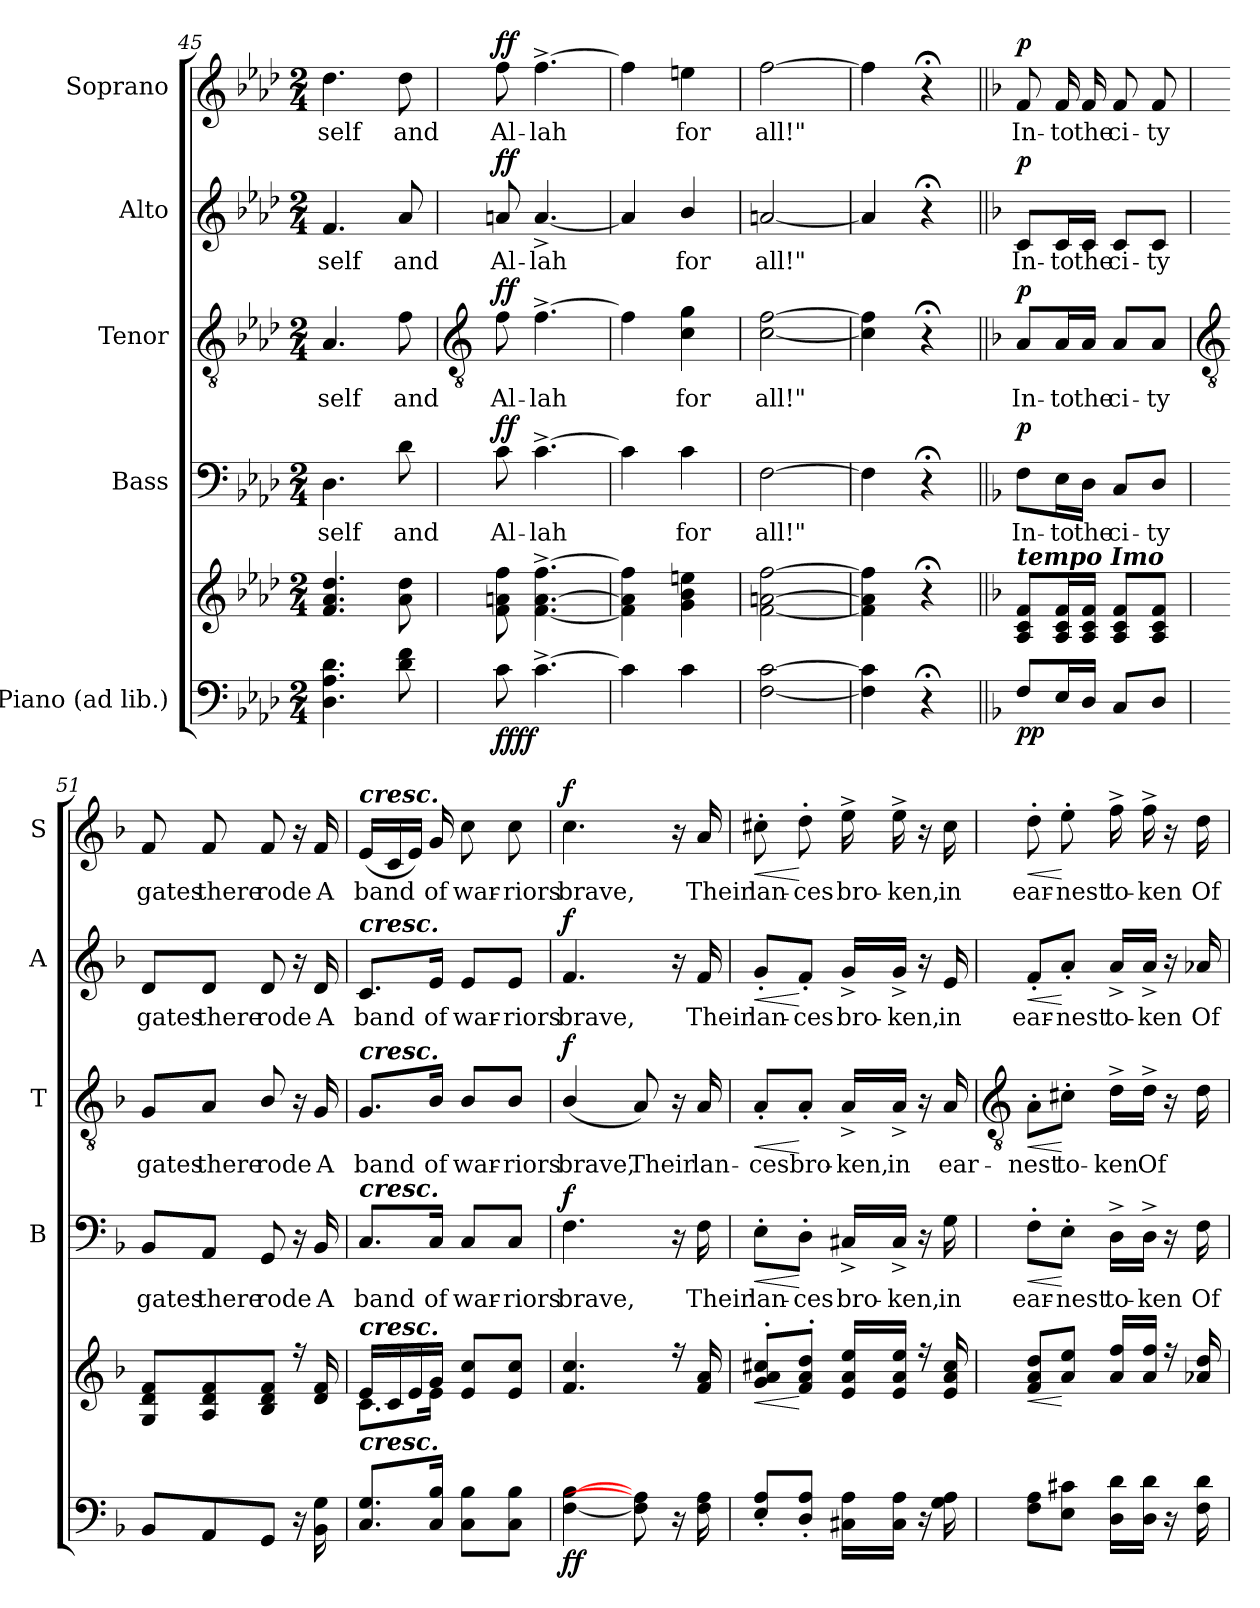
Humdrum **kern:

**kern	**kern	**dynam	**kern	**text	**dynam	**kern	**text	**dynam	**kern	**text	**dynam	**kern	**text	**dynam
*part5	*part5	*part5	*part4	*part4	*part4	*part3	*part3	*part3	*part2	*part2	*part2	*part1	*part1	*part1
*staff6	*staff5	*staff5/6	*staff4	*staff4	*staff4	*staff3	*staff3	*staff3	*staff2	*staff2	*staff2	*staff1	*staff1	*staff1
*I"Piano (ad lib.)	*	*	*I"Bass	*	*	*I"Tenor	*	*	*I"Alto	*	*	*I"Soprano	*	*
*	*	*	*I'B	*	*	*I'T	*	*	*I'A	*	*	*I'S	*	*
*clefF4	*clefG2	*	*clefF4	*	*	*clefGv2	*	*	*clefG2	*	*	*clefG2	*	*
*k[b-e-a-d-]	*k[b-e-a-d-]	*	*k[b-e-a-d-]	*	*	*k[b-e-a-d-]	*	*	*k[b-e-a-d-]	*	*	*k[b-e-a-d-]	*	*
*A-:	*A-:	*	*A-:	*	*	*A-:	*	*	*A-:	*	*	*A-:	*	*
*M2/4	*M2/4	*	*M2/4	*	*	*M2/4	*	*	*M2/4	*	*	*M2/4	*	*
=45	=45	=45	=45	=45	=45	=45	=45	=45	=45	=45	=45	=45	=45	=45
*	*^	*	*	*	*	*	*	*	*	*	*	*	*	*
!	!	!	!	!	!LO:LY:b	!	!	!LO:LY:b	!	!	!LO:LY:b	!	!	!LO:LY:b	!
4.D- 4.A- 4.d-	4.f/ 4.a-/ 4.dd-/	2ryy	.	4.D-	-self	.	4.A-	-self	.	4.f	-self	.	4.dd-	-self	.
!	!	!	!	!	!LO:LY:b	!	!	!LO:LY:b	!	!	!LO:LY:b	!	!	!LO:LY:b	!
8d- 8f	8a-\ 8dd-\	.	.	8d-	and	.	8f	and	.	8a-	and	.	8dd-	and	.
*	*v	*v	*	*	*	*	*	*	*	*	*	*	*	*	*
!!LO:LB:g=z
=46	=46	=46	=46	=46	=46	=46	=46	=46	=46	=46	=46	=46	=46	=46
*	*	*	*	*	*	*clefGv2	*	*	*	*	*	*	*	*
!	!	!LO:DY:b=2	!	!LO:LY:b	!	!	!LO:LY:b	!	!	!LO:LY:b	!	!	!LO:LY:b	!
!	!	!LO:DY:n=1:b	!	!	!LO:DY:b	!	!	!LO:DY:b	!	!	!LO:DY:b	!	!	!LO:DY:b
8c	8f 8an 8ff	ff ff	8c	Al-	ff	8f	Al-	ff	8an	Al-	ff	8ff	Al-	ff
!	!	!	!	!LO:LY:b	!	!	!LO:LY:b	!	!	!LO:LY:b	!	!	!LO:LY:b	!
[4.c^	[4.f^ [4.a^ [4.ff^	.	[4.c^	-lah	.	[4.f^	-lah	.	[4.a^	-lah	.	[4.ff^	-lah	.
=47	=47	=47	=47	=47	=47	=47	=47	=47	=47	=47	=47	=47	=47	=47
4c]	4f] 4a] 4ff]	.	4c]	.	.	4f]	.	.	4a]	.	.	4ff]	.	.
!	!	!	!	!LO:LY:b	!	!	!LO:LY:b	!	!	!LO:LY:b	!	!	!LO:LY:b	!
4c	4g 4b- 4een	.	4c	for	.	4c 4g	for	.	4b-/	for	.	4een	for	.
=48	=48	=48	=48	=48	=48	=48	=48	=48	=48	=48	=48	=48	=48	=48
!	!	!	!	!LO:LY:b	!	!	!LO:LY:b	!	!	!LO:LY:b	!	!	!LO:LY:b	!
[2F [2c	[2f [2an [2ff	.	[2F	all!"	.	[2c [2f	all!"	.	[2an	all!"	.	[2ff	all!"	.
=49	=49	=49	=49	=49	=49	=49	=49	=49	=49	=49	=49	=49	=49	=49
4F] 4c]	4f] 4a] 4ff]	.	4F]	.	.	4c] 4f]	.	.	4a]	.	.	4ff]	.	.
4r;<	4r;<	.	4r;<	.	.	4r;<	.	.	4r;<	.	.	4r;<	.	.
=50||	=50||	=50||	=50||	=50||	=50||	=50||	=50||	=50||	=50||	=50||	=50||	=50||	=50||	=50||
*k[b-]	*k[b-]	*	*k[b-]	*	*	*k[b-]	*	*	*k[b-]	*	*	*k[b-]	*	*
*F:	*F:	*	*F:	*	*	*F:	*	*	*F:	*	*	*F:	*	*
!	!LO:TX:a:Bi:t=tempo Imo	!	!	!	!	!	!	!	!	!	!	!	!	!
!	!	!LO:DY:b=2	!	!LO:LY:b	!	!	!LO:LY:b	!	!	!LO:LY:b	!	!	!LO:LY:b	!
!	!	!LO:DY:n=1:b	!	!	!LO:DY:b	!	!	!LO:DY:b	!	!	!LO:DY:b	!	!	!LO:DY:b
8FL	8A/ 8c/ 8f/L	p p	8F\L	In-	p	8A/L	In-	p	8c/L	In-	p	8f/	In-	p
!	!	!	!	!LO:LY:b	!	!	!LO:LY:b	!	!	!LO:LY:b	!	!	!LO:LY:b	!
16EL	16A 16c 16fL	.	16E\L	-to	.	16A/L	-to	.	16c/L	-to	.	16f	-to	.
!	!	!	!	!LO:LY:b	!	!	!LO:LY:b	!	!	!LO:LY:b	!	!	!LO:LY:b	!
16D/JJ	16A 16c 16fJJ	.	16D\JJ	the	.	16A/JJ	the	.	16c/JJ	the	.	16f	the	.
!	!	!	!	!LO:LY:b	!	!	!LO:LY:b	!	!	!LO:LY:b	!	!	!LO:LY:b	!
8CL	8A 8c 8fL	.	8C/L	ci-	.	8A/L	ci-	.	8c/L	ci-	.	8f	ci-	.
!	!	!	!	!LO:LY:b	!	!	!LO:LY:b	!	!	!LO:LY:b	!	!	!LO:LY:b	!
8DJ	8A 8c 8fJ	.	8D/J	-ty	.	8A/J	-ty	.	8c/J	-ty	.	8f	-ty	.
!!LO:LB:g=z
=51	=51	=51	=51	=51	=51	=51	=51	=51	=51	=51	=51	=51	=51	=51
*	*	*	*	*	*	*clefGv2	*	*	*	*	*	*	*	*
*	*^	*	*	*	*	*	*	*	*	*	*	*	*	*
!	!	!LO:N:vis=1	!	!	!LO:LY:b	!	!	!LO:LY:b	!	!	!LO:LY:b	!	!	!LO:LY:b	!
8BB-L	8G/ 8d/ 8f/L	2ryy	.	8BB-/L	gates	.	8G/L	gates	.	8d/L	gates	.	8f	gates	.
!	!	!	!	!	!LO:LY:b	!	!	!LO:LY:b	!	!	!LO:LY:b	!	!	!LO:LY:b	!
8AA	8A/ 8d/ 8f/	.	.	8AA/J	there	.	8A/J	there	.	8d/J	there	.	8f	there	.
!	!	!	!	!	!LO:LY:b	!	!	!LO:LY:b	!	!	!LO:LY:b	!	!	!LO:LY:b	!
8GG/J	8B-/ 8d/ 8f/J	.	.	8GG/	rode	.	8B-/	rode	.	8d	rode	.	8f	rode	.
16r	16r	.	.	16r	.	.	16r	.	.	16r	.	.	16r	.	.
!	!	!	!	!	!LO:LY:b	!	!	!LO:LY:b	!	!	!LO:LY:b	!	!	!LO:LY:b	!
16BB- 16G	16d/ 16f/	.	.	16BB-	A	.	16G	A	.	16d	A	.	16f	A	.
=52	=52	=52	=52	=52	=52	=52	=52	=52	=52	=52	=52	=52	=52	=52	=52
!	!	!	!	!	!	!	!	!	!	!	!	!	!LO:TX:a:Bi:t=cresc.	!	!
!	!	!	!	!	!	!	!	!	!	!LO:TX:a:Bi:t=cresc.	!	!	!	!	!
!	!	!	!	!	!	!	!LO:TX:a:Bi:t=cresc.	!	!	!	!	!	!	!	!
!	!	!	!	!LO:TX:a:Bi:t=cresc.	!	!	!	!	!	!	!	!	!	!	!
!	!LO:TX:a:Bi:t=cresc.	!	!	!	!	!	!	!	!	!	!	!	!	!	!
!LO:TX:a:Bi:t=cresc.	!	!	!	!	!	!	!	!	!	!	!	!	!	!	!
!	!	!	!	!	!LO:LY:b	!	!	!LO:LY:b	!	!	!LO:LY:b	!	!	!LO:LY:b	!
8.C 8.GL	16e/LL	8.c\L	.	8.C/L	band	.	8.G/L	band	.	8.c/L	band	.	(<16eLL	band	.
.	16c/	.	.	.	.	.	.	.	.	.	.	.	16c	.	.
.	16e/	.	.	.	.	.	.	.	.	.	.	.	16eJJ)	.	.
!	!	!	!	!	!LO:LY:b	!	!	!LO:LY:b	!	!	!LO:LY:b	!	!	!LO:LY:b	!
16C/ 16B-/J	16g/JJ	16e\J	.	16C/Jk	of	.	16B-/Jk	of	.	16e/Jk	of	.	16g	of	.
!	!	!	!	!	!LO:LY:b	!	!	!LO:LY:b	!	!	!LO:LY:b	!	!	!LO:LY:b	!
8C\ 8B-\L	8e/ 8cc/L	4ryy	.	8C/L	war-	.	8B-/L	war-	.	8e/L	war-	.	8cc	war-	.
!	!	!	!	!	!LO:LY:b	!	!	!LO:LY:b	!	!	!LO:LY:b	!	!	!LO:LY:b	!
8C\ 8B-\J	8e/ 8cc/J	.	.	8C/J	-riors	.	8B-/J	-riors	.	8e/J	-riors	.	8cc	-riors	.
=53	=53	=53	=53	=53	=53	=53	=53	=53	=53	=53	=53	=53	=53	=53	=53
!	!	!	!LO:DY:b=2	!	!LO:LY:b	!	!	!LO:LY:b	!	!	!LO:LY:b	!	!	!LO:LY:b	!
!	!	!	!LO:DY:n=1:b	!	!	!LO:DY:b	!	!	!LO:DY:b	!	!	!LO:DY:b	!	!	!LO:DY:b
[4F [4B-	4.f/ 4.cc/	2ryy	f f	4.F	brave,	f	(<4B-/	brave,	f	4.f	brave,	f	4.cc	brave,	f
!	!	!	!	!	!	!	!	!LO:LY:b	!	!	!	!	!	!	!
8F] 8A]	.	.	.	.	.	.	8A)	Their	.	.	.	.	.	.	.
16r	16r	.	.	16r	.	.	16r	.	.	16r	.	.	16r	.	.
!	!	!	!	!	!LO:LY:b	!	!	!LO:LY:b	!	!	!LO:LY:b	!	!	!LO:LY:b	!
16F 16A	16f/ 16a/	.	.	16F	Their	.	16A	lan-	.	16f	Their	.	16a	Their	.
=54	=54	=54	=54	=54	=54	=54	=54	=54	=54	=54	=54	=54	=54	=54	=54
!	!	!LO:N:vis=1	!LO:HP:b	!	!LO:LY:b	!LO:HP:b	!	!LO:LY:b	!LO:HP:b	!	!LO:LY:b	!LO:HP:b	!	!LO:LY:b	!LO:HP:b
8E' 8A'L	8g/' 8a/' 8cc#X/'L	2ryy	<	8E'\L	lan-	<	8A'/L	-ces	<	8g'/L	lan-	<	8cc#X'	lan-	<
!	!	!	!	!	!LO:LY:b	!	!	!LO:LY:b	!	!	!LO:LY:b	!	!	!LO:LY:b	!
8D/' 8A/'J	8f/' 8a/' 8dd/'J	.	[	8D'\J	-ces	[	8A'/J	bro-	[	8f'/J	-ces	[	8dd'	-ces	[
!	!	!	!	!	!LO:LY:b	!	!	!LO:LY:b	!	!	!LO:LY:b	!	!	!LO:LY:b	!
16C#X 16ALL	16e/ 16a/ 16ee/LL	.	.	16C#X^/LL	bro-	.	16A^/LL	-ken,	.	16g^/LL	bro-	.	16ee^	bro-	.
!	!	!	!	!	!LO:LY:b	!	!	!LO:LY:b	!	!	!LO:LY:b	!	!	!LO:LY:b	!
16C# 16AJJ	16e/ 16a/ 16ee/JJ	.	.	16C#^/JJ	-ken,	.	16A^/JJ	in	.	16g^/JJ	-ken,	.	16ee^	-ken,	.
16r	16r	.	.	16r	.	.	16r	.	.	16r	.	.	16r	.	.
!	!	!	!	!	!LO:LY:b	!	!	!LO:LY:b	!	!	!LO:LY:b	!	!	!LO:LY:b	!
16G 16A	16e/ 16a/ 16cc#/	.	.	16G	in	.	16A	ear-	.	16e	in	.	16cc#	in	.
!!LO:LB:g=z
=55	=55	=55	=55	=55	=55	=55	=55	=55	=55	=55	=55	=55	=55	=55	=55
*	*	*	*	*	*	*	*clefGv2	*	*	*	*	*	*	*	*
!	!	!LO:N:vis=1	!LO:HP:b	!	!LO:LY:b	!LO:HP:b	!	!LO:LY:b	!LO:HP:b	!	!LO:LY:b	!LO:HP:b	!	!LO:LY:b	!LO:HP:b
8F 8AL	8f/ 8a/ 8dd/L	2ryy	<	8F'\L	ear-	<	8A'\L	-nest	<	8f'/L	ear-	<	8dd'	ear-	<
!	!	!	!	!	!LO:LY:b	!	!	!LO:LY:b	!	!	!LO:LY:b	!	!	!LO:LY:b	!
8E 8c#XJ	8a/ 8ee/J	.	[	8E'\J	-nest	[	8c#X'\J	to-	[	8a'/J	-nest	[	8ee'	-nest	[
!	!	!	!	!	!LO:LY:b	!	!	!LO:LY:b	!	!	!LO:LY:b	!	!	!LO:LY:b	!
16D 16dLL	16a/ 16ff/LL	.	.	16D^\LL	to-	.	16d^\LL	-ken	.	16a^/LL	to-	.	16ff^	to-	.
!	!	!	!	!	!LO:LY:b	!	!	!LO:LY:b	!	!	!LO:LY:b	!	!	!LO:LY:b	!
16D 16dJJ	16a/ 16ff/JJ	.	.	16D^\JJ	-ken	.	16d^\JJ	Of	.	16a^/JJ	-ken	.	16ff^	-ken	.
16r	16r	.	.	16r	.	.	16r	.	.	16r	.	.	16r	.	.
!	!	!	!	!	!LO:LY:b	!	!	!	!	!	!LO:LY:b	!	!	!LO:LY:b	!
16F 16d	16a-X/ 16dd/	.	.	16F	Of	.	16d	.	.	16a-X	Of	.	16dd	Of	.
*	*v	*v	*	*	*	*	*	*	*	*	*	*	*	*	*
=	=	=	=	=	=	=	=	=	=	=	=	=	=	=
*-	*-	*-	*-	*-	*-	*-	*-	*-	*-	*-	*-	*-	*-	*-
